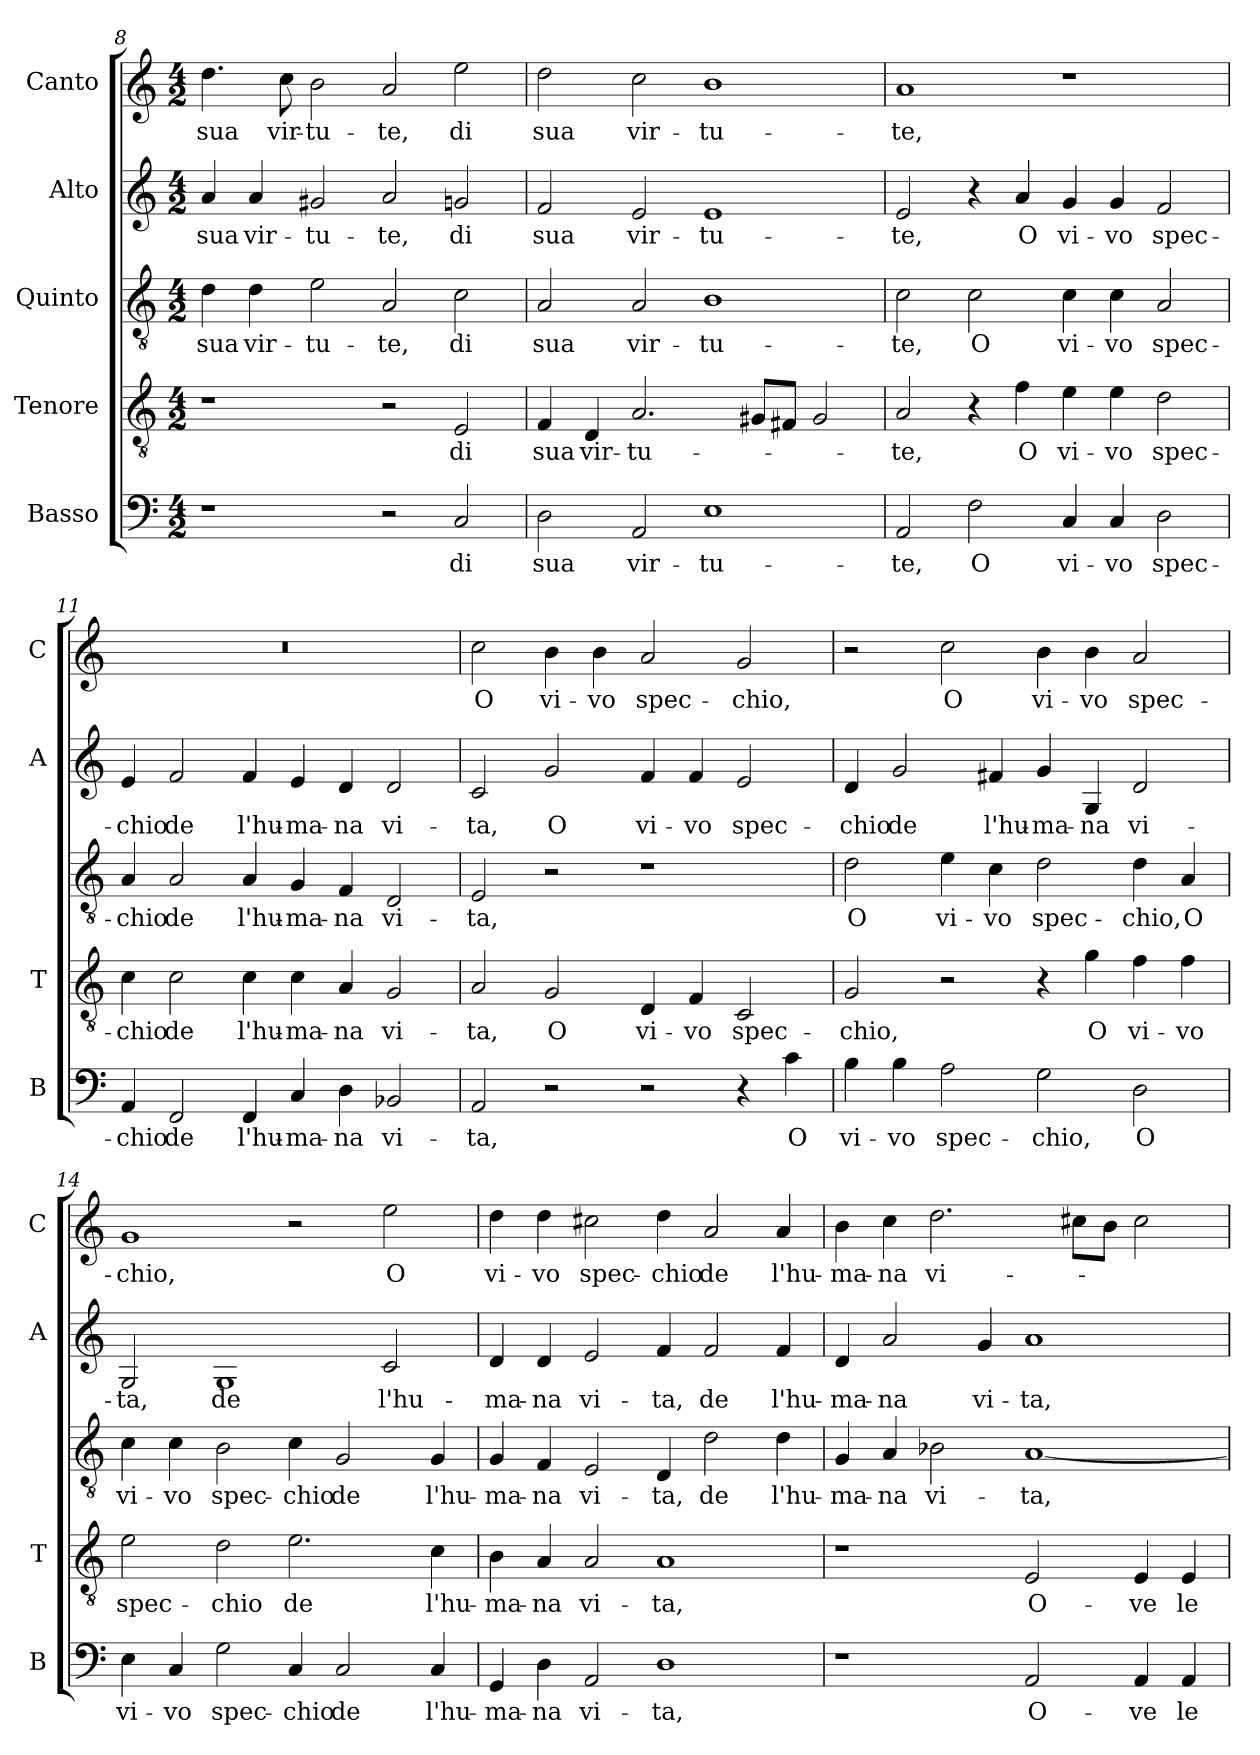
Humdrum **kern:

**kern	**text	**kern	**text	**kern	**text	**kern	**text	**kern	**text
*part5	*part5	*part4	*part4	*part3	*part3	*part2	*part2	*part1	*part1
*staff5	*staff5	*staff4	*staff4	*staff3	*staff3	*staff2	*staff2	*staff1	*staff1
*I"Basso	*	*I"Tenore	*	*I"Quinto	*	*I"Alto	*	*I"Canto	*
*I'B	*	*I'T	*	*	*	*I'A	*	*I'C	*
!!LO:PB:g=z
*clefF4	*	*clefGv2	*	*clefGv2	*	*clefG2	*	*clefG2	*
*k[]	*	*k[]	*	*k[]	*	*k[]	*	*k[]	*
*C:	*	*C:	*	*C:	*	*C:	*	*C:	*
*M4/2	*	*M4/2	*	*M4/2	*	*M4/2	*	*M4/2	*
=8	=8	=8	=8	=8	=8	=8	=8	=8	=8
!	!	!	!	!	!LO:LY:b	!	!LO:LY:b	!	!LO:LY:b
1r	.	1r	.	4d\	sua	4a/	sua	4.dd\	sua
!	!	!	!	!	!LO:LY:b	!	!LO:LY:b	!	!
.	.	.	.	4d\	vir-	4a/	vir-	.	.
!	!	!	!	!	!	!	!	!	!LO:LY:b
.	.	.	.	.	.	.	.	8cc\	vir-
!	!	!	!	!	!LO:LY:b	!	!LO:LY:b	!	!LO:LY:b
.	.	.	.	2e\	-tu-	2g#X/	-tu-	2b\	-tu-
!	!	!	!	!	!LO:LY:b	!	!LO:LY:b	!	!LO:LY:b
2r	.	2r	.	2A/	-te,	2a/	-te,	2a/	-te,
!	!LO:LY:b	!	!LO:LY:b	!	!LO:LY:b	!	!LO:LY:b	!	!LO:LY:b
2C/	di	2E/	di	2c\	di	2gn/	di	2ee\	di
=9	=9	=9	=9	=9	=9	=9	=9	=9	=9
!	!LO:LY:b	!	!LO:LY:b	!	!LO:LY:b	!	!LO:LY:b	!	!LO:LY:b
2D\	sua	4F/	sua	2A/	sua	2f/	sua	2dd\	sua
!	!	!	!LO:LY:b	!	!	!	!	!	!
.	.	4D/	vir-	.	.	.	.	.	.
!	!LO:LY:b	!	!LO:LY:b	!	!LO:LY:b	!	!LO:LY:b	!	!LO:LY:b
2AA/	vir-	2.A/	-tu-	2A/	vir-	2e/	vir-	2cc\	vir-
!	!LO:LY:b	!	!	!	!LO:LY:b	!	!LO:LY:b	!	!LO:LY:b
1E	-tu-	.	.	1B	-tu-	1e	-tu-	1b	-tu-
.	.	8G#X/L	.	.	.	.	.	.	.
.	.	8F#X/J	.	.	.	.	.	.	.
.	.	2G#/	.	.	.	.	.	.	.
=10	=10	=10	=10	=10	=10	=10	=10	=10	=10
!	!LO:LY:b	!	!LO:LY:b	!	!LO:LY:b	!	!LO:LY:b	!	!LO:LY:b
2AA/	-te,	2A/	-te,	2c\	-te,	2e/	-te,	1a	-te,
!	!LO:LY:b	!	!	!	!LO:LY:b	!	!	!	!
2F\	O	4r	.	2c\	O	4r	.	.	.
!	!	!	!LO:LY:b	!	!	!	!LO:LY:b	!	!
.	.	4f\	O	.	.	4a/	O	.	.
!	!LO:LY:b	!	!LO:LY:b	!	!LO:LY:b	!	!LO:LY:b	!	!
4C/	vi-	4e\	vi-	4c\	vi-	4g/	vi-	1r	.
!	!LO:LY:b	!	!LO:LY:b	!	!LO:LY:b	!	!LO:LY:b	!	!
4C/	-vo	4e\	-vo	4c\	-vo	4g/	-vo	.	.
!	!LO:LY:b	!	!LO:LY:b	!	!LO:LY:b	!	!LO:LY:b	!	!
2D\	spec-	2d\	spec-	2A/	spec-	2f/	spec-	.	.
=11	=11	=11	=11	=11	=11	=11	=11	=11	=11
!	!LO:LY:b	!	!LO:LY:b	!	!LO:LY:b	!	!LO:LY:b	!	!
4AA/	-chio	4c\	-chio	4A/	-chio	4e/	-chio	0r	.
!	!LO:LY:b	!	!LO:LY:b	!	!LO:LY:b	!	!LO:LY:b	!	!
2FF/	de	2c\	de	2A/	de	2f/	de	.	.
!	!LO:LY:b	!	!LO:LY:b	!	!LO:LY:b	!	!LO:LY:b	!	!
4FF/	l'hu-	4c\	l'hu-	4A/	l'hu-	4f/	l'hu-	.	.
!	!LO:LY:b	!	!LO:LY:b	!	!LO:LY:b	!	!LO:LY:b	!	!
4C/	-ma-	4c\	-ma-	4G/	-ma-	4e/	-ma-	.	.
!	!LO:LY:b	!	!LO:LY:b	!	!LO:LY:b	!	!LO:LY:b	!	!
4D\	-na	4A/	-na	4F/	-na	4d/	-na	.	.
!	!LO:LY:b	!	!LO:LY:b	!	!LO:LY:b	!	!LO:LY:b	!	!
2BB-X/	vi-	2G/	vi-	2D/	vi-	2d/	vi-	.	.
!!LO:LB:g=z
=12	=12	=12	=12	=12	=12	=12	=12	=12	=12
!	!LO:LY:b	!	!LO:LY:b	!	!LO:LY:b	!	!LO:LY:b	!	!LO:LY:b
2AA/	-ta,	2A/	-ta,	2E/	-ta,	2c/	-ta,	2cc\	O
!	!	!	!LO:LY:b	!	!	!	!LO:LY:b	!	!LO:LY:b
2r	.	2G/	O	2r	.	2g/	O	4b\	vi-
!	!	!	!	!	!	!	!	!	!LO:LY:b
.	.	.	.	.	.	.	.	4b\	-vo
!	!	!	!LO:LY:b	!	!	!	!LO:LY:b	!	!LO:LY:b
2r	.	4D/	vi-	1r	.	4f/	vi-	2a/	spec-
!	!	!	!LO:LY:b	!	!	!	!LO:LY:b	!	!
.	.	4F/	-vo	.	.	4f/	-vo	.	.
!	!	!	!LO:LY:b	!	!	!	!LO:LY:b	!	!LO:LY:b
4r	.	2C/	spec-	.	.	2e/	spec-	2g/	-chio,
!	!LO:LY:b	!	!	!	!	!	!	!	!
4c\	O	.	.	.	.	.	.	.	.
=13	=13	=13	=13	=13	=13	=13	=13	=13	=13
!	!LO:LY:b	!	!LO:LY:b	!	!LO:LY:b	!	!LO:LY:b	!	!
4B\	vi-	2G/	-chio,	2d\	O	4d/	-chio	2r	.
!	!LO:LY:b	!	!	!	!	!	!LO:LY:b	!	!
4B\	-vo	.	.	.	.	2g/	de	.	.
!	!LO:LY:b	!	!	!	!LO:LY:b	!	!	!	!LO:LY:b
2A\	spec-	2r	.	4e\	vi-	.	.	2cc\	O
!	!	!	!	!	!LO:LY:b	!	!LO:LY:b	!	!
.	.	.	.	4c\	-vo	4f#X/	l'hu-	.	.
!	!LO:LY:b	!	!	!	!LO:LY:b	!	!LO:LY:b	!	!LO:LY:b
2G\	-chio,	4r	.	2d\	spec-	4g/	-ma-	4b\	vi-
!	!	!	!LO:LY:b	!	!	!	!LO:LY:b	!	!LO:LY:b
.	.	4g\	O	.	.	4G/	-na	4b\	-vo
!	!LO:LY:b	!	!LO:LY:b	!	!LO:LY:b	!	!LO:LY:b	!	!LO:LY:b
2D\	O	4f\	vi-	4d\	-chio,	2d/	vi-	2a/	spec-
!	!	!	!LO:LY:b	!	!LO:LY:b	!	!	!	!
.	.	4f\	-vo	4A/	O	.	.	.	.
=14	=14	=14	=14	=14	=14	=14	=14	=14	=14
!	!LO:LY:b	!	!LO:LY:b	!	!LO:LY:b	!	!LO:LY:b	!	!LO:LY:b
4E\	vi-	2e\	spec-	4c\	vi-	2G/	-ta,	1g	-chio,
!	!LO:LY:b	!	!	!	!LO:LY:b	!	!	!	!
4C/	-vo	.	.	4c\	-vo	.	.	.	.
!	!LO:LY:b	!	!LO:LY:b	!	!LO:LY:b	!	!LO:LY:b	!	!
2G\	spec-	2d\	-chio	2B\	spec-	1G	de	.	.
!	!LO:LY:b	!	!LO:LY:b	!	!LO:LY:b	!	!	!	!
4C/	-chio	2.e\	de	4c\	-chio	.	.	2r	.
!	!LO:LY:b	!	!	!	!LO:LY:b	!	!	!	!
2C/	de	.	.	2G/	de	.	.	.	.
!	!	!	!	!	!	!	!LO:LY:b	!	!LO:LY:b
.	.	.	.	.	.	2c/	l'hu-	2ee\	O
!	!LO:LY:b	!	!LO:LY:b	!	!LO:LY:b	!	!	!	!
4C/	l'hu-	4c\	l'hu-	4G/	l'hu-	.	.	.	.
=15	=15	=15	=15	=15	=15	=15	=15	=15	=15
!	!LO:LY:b	!	!LO:LY:b	!	!LO:LY:b	!	!LO:LY:b	!	!LO:LY:b
4GG/	-ma-	4B\	-ma-	4G/	-ma-	4d/	-ma-	4dd\	vi-
!	!LO:LY:b	!	!LO:LY:b	!	!LO:LY:b	!	!LO:LY:b	!	!LO:LY:b
4D\	-na	4A/	-na	4F/	-na	4d/	-na	4dd\	-vo
!	!LO:LY:b	!	!LO:LY:b	!	!LO:LY:b	!	!LO:LY:b	!	!LO:LY:b
2AA/	vi-	2A/	vi-	2E/	vi-	2e/	vi-	2cc#X\	spec-
!	!LO:LY:b	!	!LO:LY:b	!	!LO:LY:b	!	!LO:LY:b	!	!LO:LY:b
1D	-ta,	1A	-ta,	4D/	-ta,	4f/	-ta,	4dd\	-chio
!	!	!	!	!	!LO:LY:b	!	!LO:LY:b	!	!LO:LY:b
.	.	.	.	2d\	de	2f/	de	2a/	de
!	!	!	!	!	!LO:LY:b	!	!LO:LY:b	!	!LO:LY:b
.	.	.	.	4d\	l'hu-	4f/	l'hu-	4a/	l'hu-
!!LO:LB:g=z
=16	=16	=16	=16	=16	=16	=16	=16	=16	=16
!	!	!	!	!	!LO:LY:b	!	!LO:LY:b	!	!LO:LY:b
1r	.	1r	.	4G/	-ma-	4d/	-ma-	4b\	-ma-
!	!	!	!	!	!LO:LY:b	!	!LO:LY:b	!	!LO:LY:b
.	.	.	.	4A/	-na	2a/	-na	4cc\	-na
!	!	!	!	!	!LO:LY:b	!	!	!	!LO:LY:b
.	.	.	.	2B-X\	vi-	.	.	2.dd\	vi-
!	!	!	!	!	!	!	!LO:LY:b	!	!
.	.	.	.	.	.	4g/	vi-	.	.
!	!LO:LY:b	!	!LO:LY:b	!	!LO:LY:b	!	!LO:LY:b	!	!
2AA/	O-	2E/	O-	[1A	-ta,	1a	-ta,	.	.
.	.	.	.	.	.	.	.	8cc#X\L	.
.	.	.	.	.	.	.	.	8b\J	.
!	!LO:LY:b	!	!LO:LY:b	!	!	!	!	!	!
4AA/	-ve	4E/	-ve	.	.	.	.	2cc#\	.
!	!LO:LY:b	!	!LO:LY:b	!	!	!	!	!	!
4AA/	le	4E/	le	.	.	.	.	.	.
=	=	=	=	=	=	=	=	=	=
*-	*-	*-	*-	*-	*-	*-	*-	*-	*-
